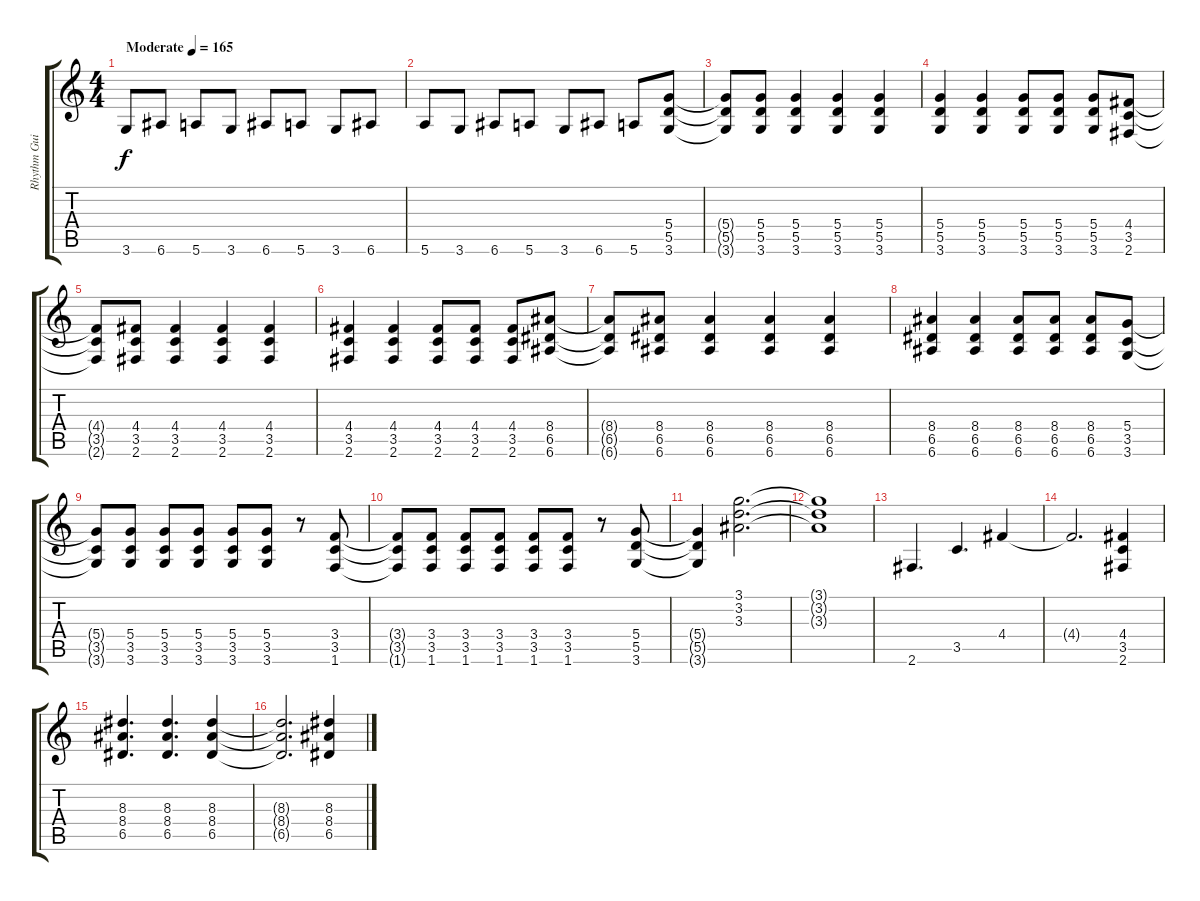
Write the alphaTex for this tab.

\track ("Rhythm Guitar" "Rhythm Gui") {instrument distortionguitar}
\staff {score tabs}
\tuning (E4 B3 G3 D3 A2 E2) {hide}
\ts (4 4)
\tempo (165 "Moderate")
\clef g2
\ks c
3.6.8{dy f instrument distortionguitar} 6.6.8 5.6.8 3.6.8 6.6.8 5.6.8 3.6.8 6.6.8 |
5.6.8 3.6.8 6.6.8 5.6.8 3.6.8 6.6.8 5.6.8 (5.4 5.5 3.6).8 |
(5.4{t} 5.5{t} 3.6{t}).8 (5.4 5.5 3.6).8 (5.4 5.5 3.6).4 (5.4 5.5 3.6).4 (5.4 5.5 3.6).4 |
(5.4 5.5 3.6).4 (5.4 5.5 3.6).4 (5.4 5.5 3.6).8 (5.4 5.5 3.6).8 (5.4 5.5 3.6).8 (4.4 3.5 2.6).8 |
(4.4{t} 3.5{t} 2.6{t}).8 (4.4 3.5 2.6).8 (4.4 3.5 2.6).4 (4.4 3.5 2.6).4 (4.4 3.5 2.6).4 |
(4.4 3.5 2.6).4 (4.4 3.5 2.6).4 (4.4 3.5 2.6).8 (4.4 3.5 2.6).8 (4.4 3.5 2.6).8 (8.4 6.5 6.6).8 |
(8.4{t} 6.5{t} 6.6{t}).8 (8.4 6.5 6.6).8 (8.4 6.5 6.6).4 (8.4 6.5 6.6).4 (8.4 6.5 6.6).4 |
(8.4 6.5 6.6).4 (8.4 6.5 6.6).4 (8.4 6.5 6.6).8 (8.4 6.5 6.6).8 (8.4 6.5 6.6).8 (5.4 3.5 3.6).8 |
(5.4{t} 3.5{t} 3.6{t}).8 (5.4 3.5 3.6).8 (5.4 3.5 3.6).8 (5.4 3.5 3.6).8 (5.4 3.5 3.6).8 (5.4 3.5 3.6).8 r.8 (3.4 3.5 1.6).8 |
(3.4{t} 3.5{t} 1.6{t}).8 (3.4 3.5 1.6).8 (3.4 3.5 1.6).8 (3.4 3.5 1.6).8 (3.4 3.5 1.6).8 (3.4 3.5 1.6).8 r.8 (5.4 5.5 3.6).8 |
(5.4{t} 5.5{t} 3.6{t}).4 (3.1 3.2 3.3).2{d} |
(3.1{t} 3.2{t} 3.3{t}).1 |
2.6.4{d} 3.5.4{d} 4.4.4 |
4.4{t}.2{d} (4.4 3.5 2.6).4 |
(8.3 8.4 6.5).4{d} (8.3 8.4 6.5).4{d} (8.3 8.4 6.5).4 |
(8.3{t} 8.4{t} 6.5{t}).2{d} (8.3{ss} 8.4{ss} 6.5{ss}).4
